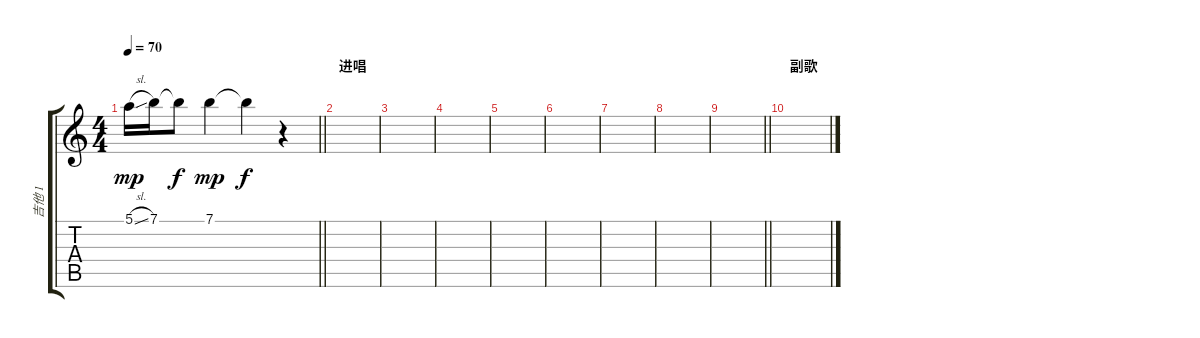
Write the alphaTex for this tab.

\track ("吉他 1" "吉他 1") {instrument electricguitarjazz}
\staff {score tabs}
\tuning (E4 B3 G3 D3 A2 E2) {hide}
\ts (4 4)
\tempo 70
\clef g2
\barLineRight lightlight
\ks c
5.1{sl}.16{dy mp} 7.1.16 7.1{t}.8{dy f} 7.1.4{dy mp} 7.1{t}.4{dy f} r.4 |
\section ("" "进唱")
|
|
|
|
|
|
|
\barLineRight lightlight
|
\section ("" "副歌")
